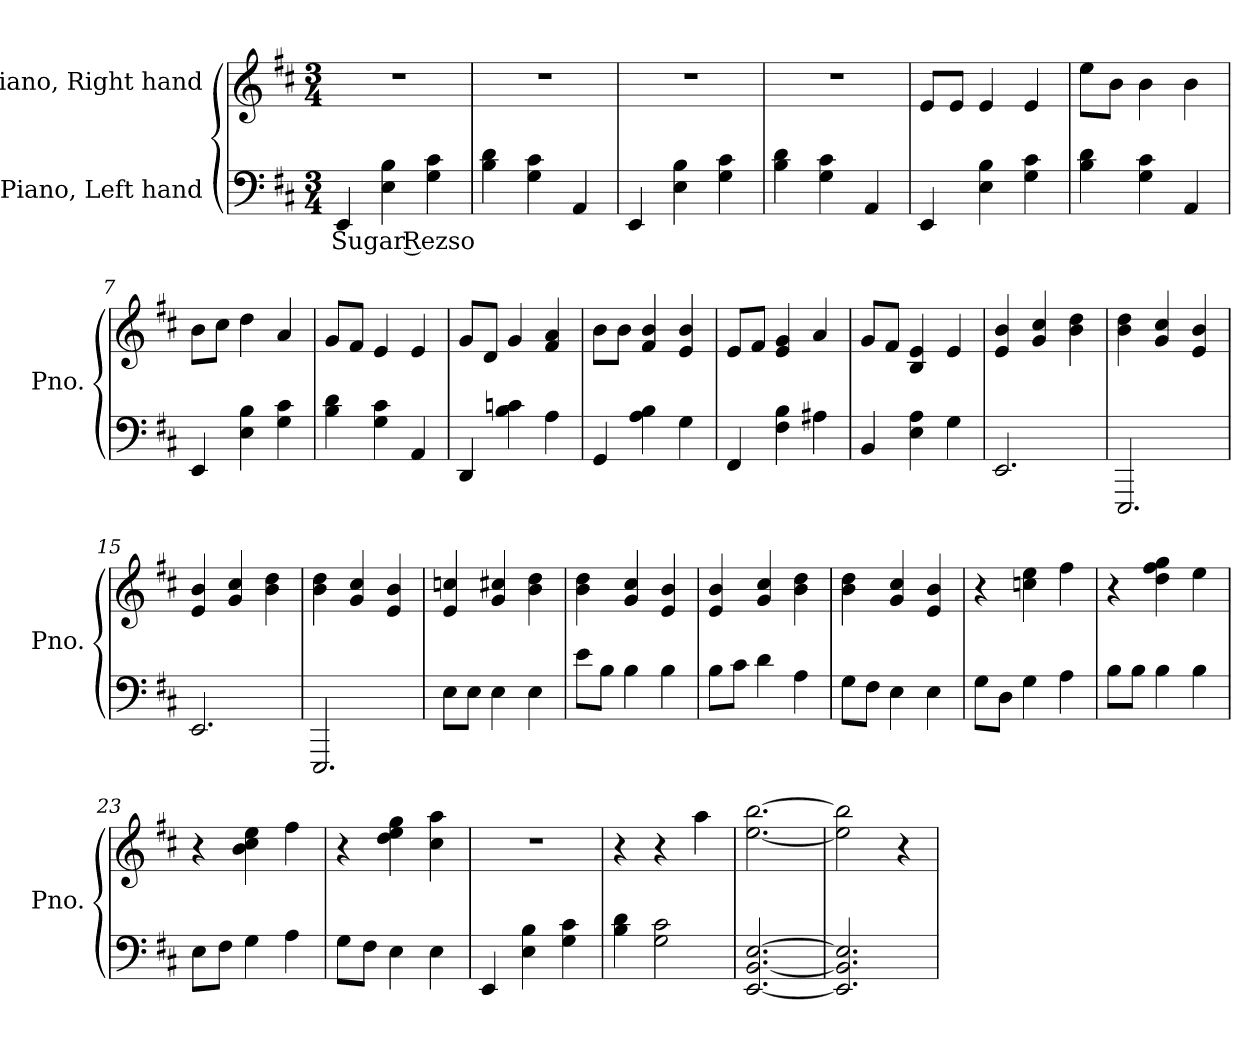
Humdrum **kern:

**kern	**text	**kern
*part2	*part2	*part1
*staff2	*staff2	*staff1
*I"Piano, Left hand	*	*I"Piano, Right hand
*I'Pno.	*	*I'Pno.
*clefF4	*	*clefG2
*k[f#c#]	*	*k[f#c#]
*M3/4	*	*M3/4
*MM120	*	*MM120
=1	=1	=1
!	!LO:LY:b	!
4EE/	Sugar Rezso	2.r
4E\ 4B\	.	.
4G\ 4c#\	.	.
=2	=2	=2
4B\ 4d\	.	2.r
4G\ 4c#\	.	.
4AA/	.	.
=3	=3	=3
4EE/	.	2.r
4E\ 4B\	.	.
4G\ 4c#\	.	.
=4	=4	=4
4B\ 4d\	.	2.r
4G\ 4c#\	.	.
4AA/	.	.
=5	=5	=5
4EE/	.	8e/L
.	.	8e/J
4E\ 4B\	.	4e/
4G\ 4c#\	.	4e/
=6	=6	=6
4B\ 4d\	.	8ee\L
.	.	8b\J
4G\ 4c#\	.	4b\
4AA/	.	4b\
!!LO:LB:g=z
=7	=7	=7
4EE/	.	8b\L
.	.	8cc#\J
4E\ 4B\	.	4dd\
4G\ 4c#\	.	4a/
=8	=8	=8
4B\ 4d\	.	8g/L
.	.	8f#/J
4G\ 4c#\	.	4e/
4AA/	.	4e/
=9	=9	=9
4DD/	.	8g/L
.	.	8d/J
4B\ 4cn\	.	4g/
4A\	.	4f#/ 4a/
=10	=10	=10
4GG/	.	8b\L
.	.	8b\J
4A\ 4B\	.	4f#/ 4b/
4G\	.	4e/ 4b/
=11	=11	=11
4FF#/	.	8e/L
.	.	8f#/J
4F#\ 4B\	.	4e/ 4g/
4A#X\	.	4a/
=12	=12	=12
4BB/	.	8g/L
.	.	8f#/J
4E\ 4A\	.	4B/ 4e/
4G\	.	4e/
=13	=13	=13
2.EE/	.	4e/ 4b/
.	.	4g/ 4cc#/
.	.	4b\ 4dd\
=14	=14	=14
2.EEE/	.	4b\ 4dd\
.	.	4g/ 4cc#/
.	.	4e/ 4b/
!!LO:LB:g=z
=15	=15	=15
2.EE/	.	4e/ 4b/
.	.	4g/ 4cc#/
.	.	4b\ 4dd\
=16	=16	=16
2.EEE/	.	4b\ 4dd\
.	.	4g/ 4cc#/
.	.	4e/ 4b/
=17	=17	=17
8E\L	.	4e/ 4ccn/
8E\J	.	.
4E\	.	4g/ 4cc#X/
4E\	.	4b\ 4dd\
=18	=18	=18
8e\L	.	4b\ 4dd\
8B\J	.	.
4B\	.	4g/ 4cc#/
4B\	.	4e/ 4b/
=19	=19	=19
8B\L	.	4e/ 4b/
8c#\J	.	.
4d\	.	4g/ 4cc#/
4A\	.	4b\ 4dd\
=20	=20	=20
8G\L	.	4b\ 4dd\
8F#\J	.	.
4E\	.	4g/ 4cc#/
4E\	.	4e/ 4b/
=21	=21	=21
8G\L	.	4r
8D\J	.	.
4G\	.	4ccn\ 4ee\
4A\	.	4ff#\
=22	=22	=22
8B\L	.	4r
8B\J	.	.
4B\	.	4dd\ 4ff#\ 4gg\
4B\	.	4ee\
!!LO:LB:g=z
=23	=23	=23
8E\L	.	4r
8F#\J	.	.
4G\	.	4b\ 4cc#\ 4ee\
4A\	.	4ff#\
=24	=24	=24
8G\L	.	4r
8F#\J	.	.
4E\	.	4dd\ 4ee\ 4gg\
4E\	.	4cc#\ 4aa\
=25	=25	=25
4EE/	.	2.r
4E\ 4B\	.	.
4G\ 4c#\	.	.
=26	=26	=26
4B\ 4d\	.	4r
2G\ 2c#\	.	4r
.	.	4aa\
=27	=27	=27
[2.EE/ [2.BB/ [2.E/	.	[2.ee\ [2.bb\
=28	=28	=28
2.EE/] 2.BB/] 2.E/]	.	2ee\] 2bb\]
.	.	4r
=	=	=
*-	*-	*-
